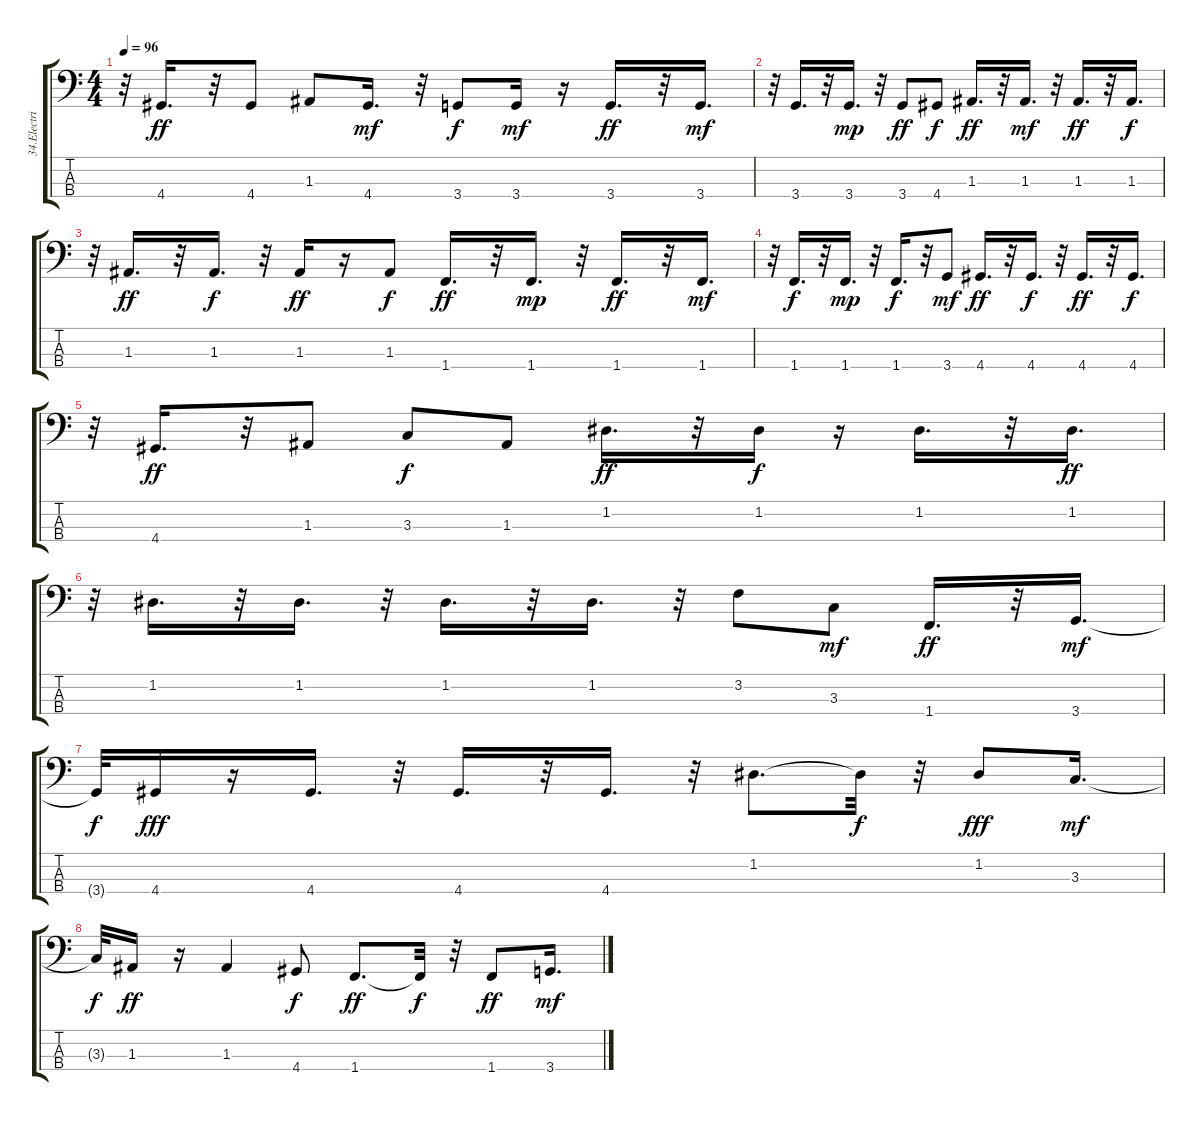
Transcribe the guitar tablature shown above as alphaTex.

\track ("34.Electric Bass (finger)" "34.Electri") {instrument electricbassfinger}
\staff {score tabs}
\tuning (G2 D2 A1 E1) {hide}
\ts (4 4)
\tempo 96
\clef f4
\ks c
r.32{dy mf} 4.4.16{d dy ff} r.32 4.4.8 1.3.8 4.4.16{d dy mf} r.32 3.4.8{dy f} 3.4.16{dy mf} r.16 3.4.16{d dy ff} r.32 3.4.16{d dy mf} |
r.32 3.4.16{d} r.32 3.4.16{d dy mp} r.32 3.4.8{dy ff} 4.4.8{dy f} 1.3.16{d dy ff} r.32 1.3.16{d dy mf} r.32 1.3.16{d dy ff} r.32 1.3.16{d dy f} |
r.32 1.3.16{d dy ff} r.32 1.3.16{d dy f} r.32 1.3.16{dy ff} r.16 1.3.8{dy f} 1.4.16{d dy ff} r.32 1.4.16{d dy mp} r.32 1.4.16{d dy ff} r.32 1.4.16{d dy mf} |
r.32 1.4.16{d dy f} r.32 1.4.16{d dy mp} r.32 1.4.16{d dy f} r.32 3.4.8{dy mf} 4.4.16{d dy ff} r.32 4.4.16{d dy f} r.32 4.4.16{d dy ff} r.32 4.4.16{d dy f} |
r.32 4.4.16{d dy ff} r.32 1.3.8 3.3.8{dy f} 1.3.8 1.2.16{d dy ff} r.32 1.2.16{dy f} r.16 1.2.16{d} r.32 1.2.16{d dy ff} |
r.32 1.2.16{d} r.32 1.2.16{d} r.32 1.2.16{d} r.32 1.2.16{d} r.32 3.2.8 3.3.8{dy mf} 1.4.16{d dy ff} r.32 3.4.16{d dy mf} |
3.4{t}.32{dy f} 4.4.16{dy fff} r.16 4.4.16{d} r.32 4.4.16{d} r.32 4.4.16{d} r.32 1.2.8{d} 1.2{t}.32{dy f} r.32 1.2.8{dy fff} 3.3.16{d dy mf} |
3.3{t}.32{dy f} 1.3.16{dy ff} r.16 1.3.4 4.4.8{dy f} 1.4.8{d dy ff} 1.4{t}.32{dy f} r.32 1.4.8{dy ff} 3.4.16{d dy mf}
